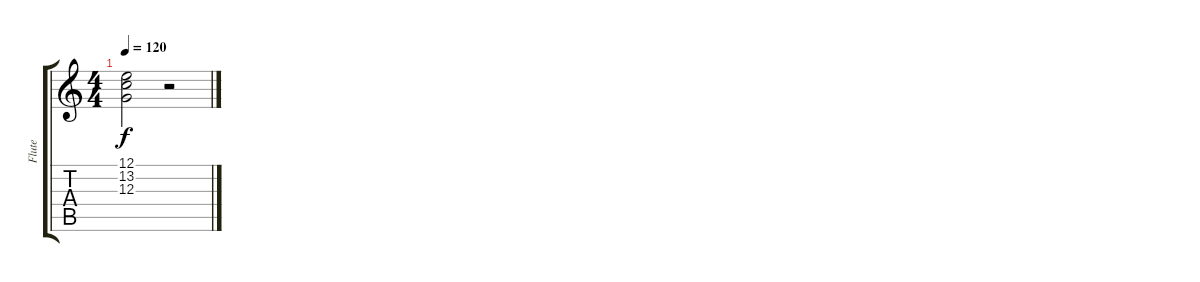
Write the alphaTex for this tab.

\track ("Flute" "Flute") {instrument flute}
\staff {score tabs}
\tuning (E4 B3 G3 D3 A2 E2) {hide}
\ts (4 4)
\tempo 120
\clef g2
\ks c
(12.1 13.2 12.3).2{dy f} r.2
